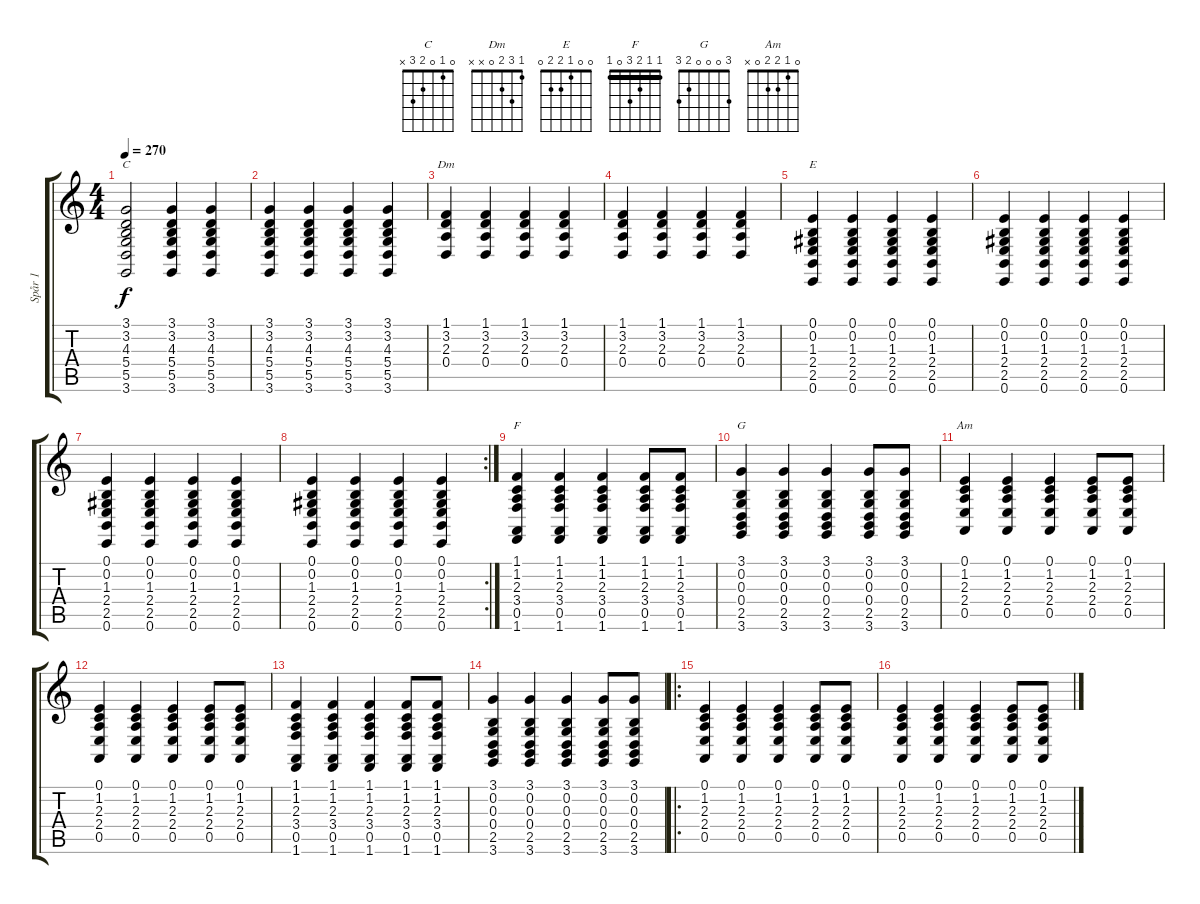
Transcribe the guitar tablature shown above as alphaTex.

\track ("Spår 1" "Spår 1") {instrument acousticgrandpiano}
\staff {score tabs}
\tuning (E4 B3 G3 D3 A2 E2) {hide}
\chord ("C" 0 1 0 2 3 x)
\chord ("Dm" 1 3 2 0 x x)
\chord ("E" 0 0 1 2 2 0)
\chord ("F" 1 1 2 3 0 1) {barre 1}
\chord ("G" 3 0 0 0 2 3)
\chord ("Am" 0 1 2 2 0 x)
\ts (4 4)
\tempo 270
\clef g2
\ks c
(3.1 3.2 4.3 5.4 5.5 3.6).2{ch "C" dy f} (3.1 3.2 4.3 5.4 5.5 3.6).4 (3.1 3.2 4.3 5.4 5.5 3.6).4 |
(3.1 3.2 4.3 5.4 5.5 3.6).4 (3.1 3.2 4.3 5.4 5.5 3.6).4 (3.1 3.2 4.3 5.4 5.5 3.6).4 (3.1 3.2 4.3 5.4 5.5 3.6).4 |
(1.1 3.2 2.3 0.4).4{ch "Dm"} (1.1 3.2 2.3 0.4).4 (1.1 3.2 2.3 0.4).4 (1.1 3.2 2.3 0.4).4 |
(1.1 3.2 2.3 0.4).4 (1.1 3.2 2.3 0.4).4 (1.1 3.2 2.3 0.4).4 (1.1 3.2 2.3 0.4).4 |
(0.1 0.2 1.3 2.4 2.5 0.6).4{ch "E"} (0.1 0.2 1.3 2.4 2.5 0.6).4 (0.1 0.2 1.3 2.4 2.5 0.6).4 (0.1 0.2 1.3 2.4 2.5 0.6).4 |
(0.1 0.2 1.3 2.4 2.5 0.6).4 (0.1 0.2 1.3 2.4 2.5 0.6).4 (0.1 0.2 1.3 2.4 2.5 0.6).4 (0.1 0.2 1.3 2.4 2.5 0.6).4 |
(0.1 0.2 1.3 2.4 2.5 0.6).4 (0.1 0.2 1.3 2.4 2.5 0.6).4 (0.1 0.2 1.3 2.4 2.5 0.6).4 (0.1 0.2 1.3 2.4 2.5 0.6).4 |
\rc 2
(0.1 0.2 1.3 2.4 2.5 0.6).4 (0.1 0.2 1.3 2.4 2.5 0.6).4 (0.1 0.2 1.3 2.4 2.5 0.6).4 (0.1 0.2 1.3 2.4 2.5 0.6).4 |
(1.1 1.2 2.3 3.4 0.5 1.6).4{ch "F"} (1.1 1.2 2.3 3.4 0.5 1.6).4 (1.1 1.2 2.3 3.4 0.5 1.6).4 (1.1 1.2 2.3 3.4 0.5 1.6).8 (1.1 1.2 2.3 3.4 0.5 1.6).8 |
(3.1 0.2 0.3 0.4 2.5 3.6).4{ch "G"} (3.1 0.2 0.3 0.4 2.5 3.6).4 (3.1 0.2 0.3 0.4 2.5 3.6).4 (3.1 0.2 0.3 0.4 2.5 3.6).8 (3.1 0.2 0.3 0.4 2.5 3.6).8 |
(0.1 1.2 2.3 2.4 0.5).4{ch "Am"} (0.1 1.2 2.3 2.4 0.5).4 (0.1 1.2 2.3 2.4 0.5).4 (0.1 1.2 2.3 2.4 0.5).8 (0.1 1.2 2.3 2.4 0.5).8 |
(0.1 1.2 2.3 2.4 0.5).4 (0.1 1.2 2.3 2.4 0.5).4 (0.1 1.2 2.3 2.4 0.5).4 (0.1 1.2 2.3 2.4 0.5).8 (0.1 1.2 2.3 2.4 0.5).8 |
(1.1 1.2 2.3 3.4 0.5 1.6).4 (1.1 1.2 2.3 3.4 0.5 1.6).4 (1.1 1.2 2.3 3.4 0.5 1.6).4 (1.1 1.2 2.3 3.4 0.5 1.6).8 (1.1 1.2 2.3 3.4 0.5 1.6).8 |
(3.1 0.2 0.3 0.4 2.5 3.6).4 (3.1 0.2 0.3 0.4 2.5 3.6).4 (3.1 0.2 0.3 0.4 2.5 3.6).4 (3.1 0.2 0.3 0.4 2.5 3.6).8 (3.1 0.2 0.3 0.4 2.5 3.6).8 |
\ro
(0.1 1.2 2.3 2.4 0.5).4 (0.1 1.2 2.3 2.4 0.5).4 (0.1 1.2 2.3 2.4 0.5).4 (0.1 1.2 2.3 2.4 0.5).8 (0.1 1.2 2.3 2.4 0.5).8 |
(0.1 1.2 2.3 2.4 0.5).4 (0.1 1.2 2.3 2.4 0.5).4 (0.1 1.2 2.3 2.4 0.5).4 (0.1 1.2 2.3 2.4 0.5).8 (0.1 1.2 2.3 2.4 0.5).8
